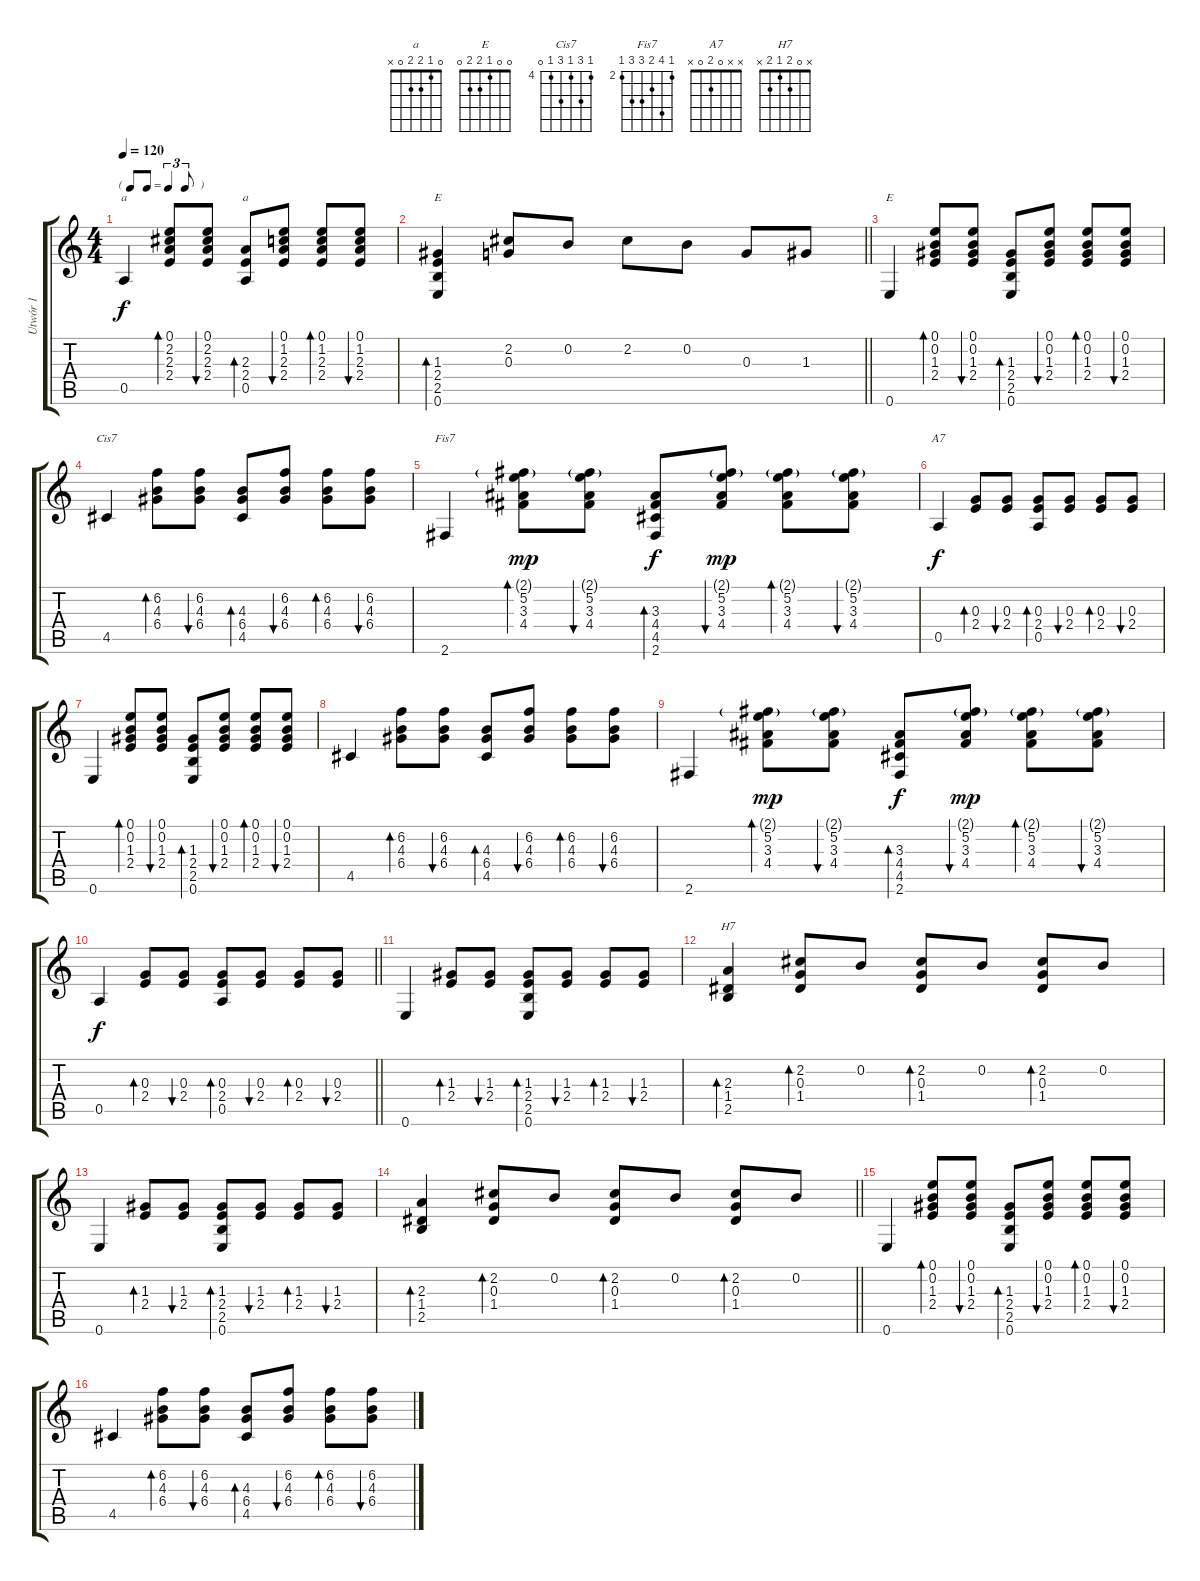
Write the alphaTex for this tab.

\track ("Utwór 1" "Utwór 1") {instrument acousticguitarnylon}
\staff {score tabs}
\tuning (E4 B3 G3 D3 A2 E2) {hide}
\chord ("A" 0 2 2 2 0 x)
\chord ("a" 0 1 2 2 0 x)
\chord ("E" x 0 1 2 2 0)
\chord ("E" 0 0 1 2 2 0)
\chord ("Cis7" 4 6 4 6 4 0) {firstfret 4}
\chord ("Fis7" 2 5 3 4 4 2) {firstfret 2}
\chord ("A7" x x 0 2 0 x)
\chord ("H7" x 0 2 1 2 x)
\ts (4 4)
\tf triplet8th
\tempo 120
\clef g2
\ks c
0.5.4{ch "A" dy f} (0.1 2.2 2.3 2.4).8{bd 60} (0.1 2.2 2.3 2.4).8{bu 60} (2.3 2.4 0.5).8{bd 60 ch "a"} (0.1 1.2 2.3 2.4).8{bu 60} (0.1 1.2 2.3 2.4).8{bd 60} (0.1 1.2 2.3 2.4).8{bu 60} |
\barLineRight lightlight
(1.3 2.4 2.5 0.6).4{bd 60 ch "E"} (2.2 0.3).8 0.2.8 2.2.8 0.2.8 0.3.8 1.3.8 |
0.6.4{ch "E"} (0.1 0.2 1.3 2.4).8{bd 60} (0.1 0.2 1.3 2.4).8{bu 60} (1.3 2.4 2.5 0.6).8{bd 60} (0.1 0.2 1.3 2.4).8{bu 60} (0.1 0.2 1.3 2.4).8{bd 60} (0.1 0.2 1.3 2.4).8{bu 60} |
4.5.4{ch "Cis7"} (6.2 4.3 6.4).8{bd 60} (6.2 4.3 6.4).8{bu 60} (4.3 6.4 4.5).8{bd 60} (6.2 4.3 6.4).8{bu 60} (6.2 4.3 6.4).8{bd 60} (6.2 4.3 6.4).8{bu 60} |
2.6.4{ch "Fis7"} (2.1{g} 5.2 3.3 4.4).8{bd 60 dy mp} (2.1{g} 5.2 3.3 4.4).8{bu 60} (3.3 4.4 4.5 2.6).8{bd 60 dy f} (2.1{g} 5.2 3.3 4.4).8{bu 60 dy mp} (2.1{g} 5.2 3.3 4.4).8{bd 60} (2.1{g} 5.2 3.3 4.4).8{bu 60} |
0.5.4{ch "A7" dy f} (0.3 2.4).8{bd 60} (0.3 2.4).8{bu 60} (0.3 2.4 0.5).8{bd 60} (0.3 2.4).8{bu 60} (0.3 2.4).8{bd 60} (0.3 2.4).8{bu 60} |
0.6.4 (0.1 0.2 1.3 2.4).8{bd 60} (0.1 0.2 1.3 2.4).8{bu 60} (1.3 2.4 2.5 0.6).8{bd 60} (0.1 0.2 1.3 2.4).8{bu 60} (0.1 0.2 1.3 2.4).8{bd 60} (0.1 0.2 1.3 2.4).8{bu 60} |
4.5.4 (6.2 4.3 6.4).8{bd 60} (6.2 4.3 6.4).8{bu 60} (4.3 6.4 4.5).8{bd 60} (6.2 4.3 6.4).8{bu 60} (6.2 4.3 6.4).8{bd 60} (6.2 4.3 6.4).8{bu 60} |
2.6.4 (2.1{g} 5.2 3.3 4.4).8{bd 60 dy mp} (2.1{g} 5.2 3.3 4.4).8{bu 60} (3.3 4.4 4.5 2.6).8{bd 60 dy f} (2.1{g} 5.2 3.3 4.4).8{bu 60 dy mp} (2.1{g} 5.2 3.3 4.4).8{bd 60} (2.1{g} 5.2 3.3 4.4).8{bu 60} |
\barLineRight lightlight
0.5.4{dy f} (0.3 2.4).8{bd 60} (0.3 2.4).8{bu 60} (0.3 2.4 0.5).8{bd 60} (0.3 2.4).8{bu 60} (0.3 2.4).8{bd 60} (0.3 2.4).8{bu 60} |
0.6.4 (1.3 2.4).8{bd 60} (1.3 2.4).8{bu 60} (1.3 2.4 2.5 0.6).8{bd 60} (1.3 2.4).8{bu 60} (1.3 2.4).8{bd 60} (1.3 2.4).8{bu 60} |
(2.3 1.4 2.5).4{bd 60 ch "H7"} (2.2 0.3 1.4).8{bd 60} 0.2.8 (2.2 0.3 1.4).8{bd 60} 0.2.8 (2.2 0.3 1.4).8{bd 60} 0.2.8 |
0.6.4 (1.3 2.4).8{bd 60} (1.3 2.4).8{bu 60} (1.3 2.4 2.5 0.6).8{bd 60} (1.3 2.4).8{bu 60} (1.3 2.4).8{bd 60} (1.3 2.4).8{bu 60} |
\barLineRight lightlight
(2.3 1.4 2.5).4{bd 60} (2.2 0.3 1.4).8{bd 60} 0.2.8 (2.2 0.3 1.4).8{bd 60} 0.2.8 (2.2 0.3 1.4).8{bd 60} 0.2.8 |
0.6.4 (0.1 0.2 1.3 2.4).8{bd 60} (0.1 0.2 1.3 2.4).8{bu 60} (1.3 2.4 2.5 0.6).8{bd 60} (0.1 0.2 1.3 2.4).8{bu 60} (0.1 0.2 1.3 2.4).8{bd 60} (0.1 0.2 1.3 2.4).8{bu 60} |
4.5.4 (6.2 4.3 6.4).8{bd 60} (6.2 4.3 6.4).8{bu 60} (4.3 6.4 4.5).8{bd 60} (6.2 4.3 6.4).8{bu 60} (6.2 4.3 6.4).8{bd 60} (6.2 4.3 6.4).8{bu 60}
